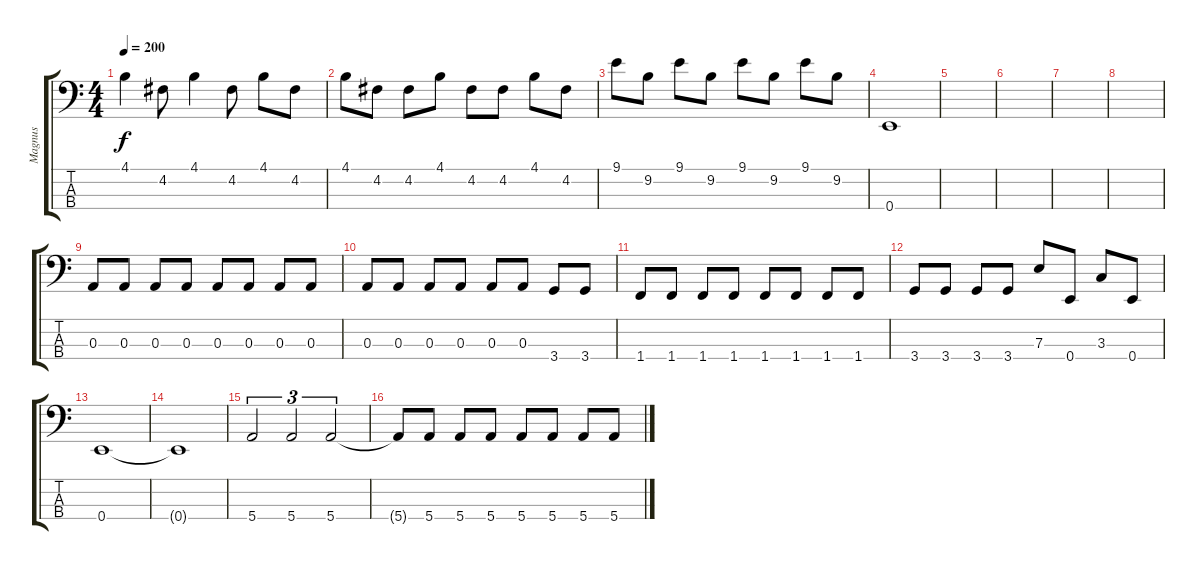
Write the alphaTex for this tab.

\track ("Magnus" "Magnus") {instrument electricbassfinger}
\staff {score tabs}
\tuning (G2 D2 A1 E1) {hide}
\ts (4 4)
\tempo 200
\clef f4
\ks c
4.1.4{dy f} 4.2.8 4.1.4 4.2.8 4.1.8 4.2.8 |
4.1.8 4.2.8 4.2.8 4.1.8 4.2.8 4.2.8 4.1.8 4.2.8 |
9.1.8 9.2.8 9.1.8 9.2.8 9.1.8 9.2.8 9.1.8 9.2.8 |
0.4.1 |
|
|
|
|
0.3.8 0.3.8 0.3.8 0.3.8 0.3.8 0.3.8 0.3.8 0.3.8 |
0.3.8 0.3.8 0.3.8 0.3.8 0.3.8 0.3.8 3.4.8 3.4.8 |
1.4.8 1.4.8 1.4.8 1.4.8 1.4.8 1.4.8 1.4.8 1.4.8 |
3.4.8 3.4.8 3.4.8 3.4.8 7.3.8 0.4.8 3.3.8 0.4.8 |
0.4.1 |
0.4{t}.1 |
5.4.2{tu (3 2)} 5.4.2{tu (3 2)} 5.4.2{tu (3 2)} |
5.4{t}.8 5.4.8 5.4.8 5.4.8 5.4.8 5.4.8 5.4.8 5.4.8
